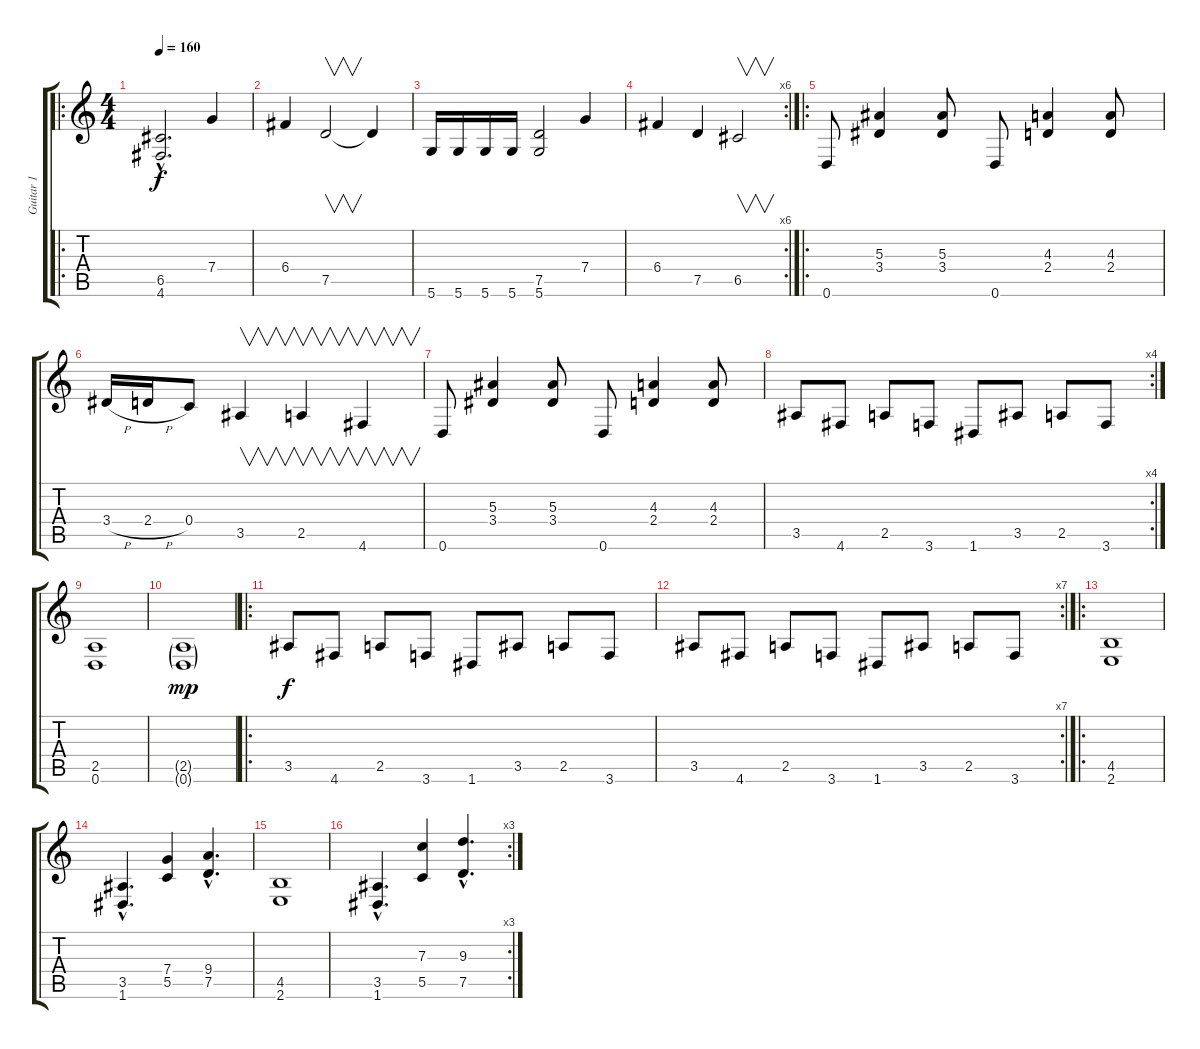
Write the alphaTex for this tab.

\track ("Guitar 1" "Guitar 1") {instrument distortionguitar}
\staff {score tabs}
\tuning (D4 A3 F3 C3 G2 D2) {hide}
\ro
\ts (4 4)
\tempo 160
\clef g2
\ks c
(6.5{hac} 4.6{hac}).2{d dy f} 7.4.4 |
6.4.4 7.5.2{v} 7.5{t}.4 |
5.6.16 5.6.16 5.6.16 5.6.16 (7.5 5.6).2 7.4.4 |
\rc 6
6.4.4 7.5.4 6.5.2{v} |
\ro
0.6.8 (5.3 3.4).4 (5.3 3.4).8 0.6.8 (4.3 2.4).4 (4.3 2.4).8 |
3.4{h}.16 2.4{h}.16 0.4.8 3.5.4{v} 2.5.4{v} 4.6.4{v} |
0.6.8 (5.3 3.4).4 (5.3 3.4).8 0.6.8 (4.3 2.4).4 (4.3 2.4).8 |
\rc 4
3.5.8 4.6.8 2.5.8 3.6.8 1.6.8 3.5.8 2.5.8 3.6.8 |
(2.5 0.6).1 |
(2.5{g} 0.6{g}).1{dy mp} |
\ro
3.5.8{dy f} 4.6.8 2.5.8 3.6.8 1.6.8 3.5.8 2.5.8 3.6.8 |
\rc 7
3.5.8 4.6.8 2.5.8 3.6.8 1.6.8 3.5.8 2.5.8 3.6.8 |
\ro
(4.5 2.6).1 |
(3.5{hac} 1.6{hac}).4{d} (7.4 5.5).4 (9.4{hac} 7.5{hac}).4{d} |
(4.5 2.6).1 |
\rc 3
(3.5{hac} 1.6{hac}).4{d} (7.3 5.5).4 (9.3{hac} 7.5{hac}).4{d}
